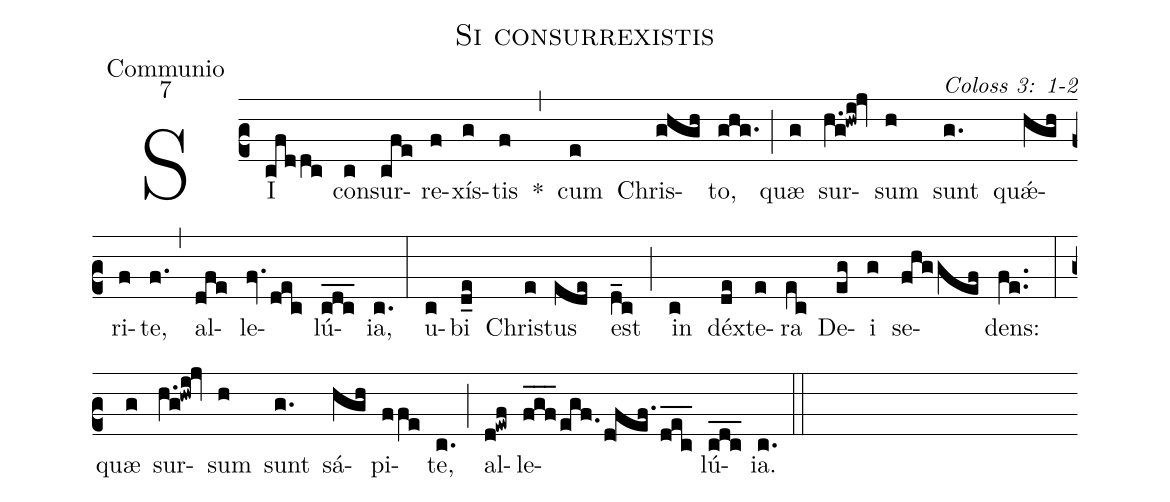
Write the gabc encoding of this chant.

name: Si consurrexistis;
office-part: Communio;
mode: 7;
commentary: Coloss 3: 1-2;
%%
(c2) SI(cfddc) con(c)sur(cfe)re(f)xís(g)tis(f) *(,) cum(e) Chris(ghgh)to,(ghg.) (;) quæ(g) sur(h.g!hwi!jv)sum(h) sunt(g.) quǽ(hgh)ri(f)te,(f.) (,) al(dfe)le(fv.dec)lú(cdc___)ia,(c.) (:)
u(c)bi(d_e) Chris(e)tus(ede) est(d_c) (;) in(c) déx(de)te(e)ra(ec) De(eg)i(g) se(fhggef)dens:(fe..) (:)
quæ(g) sur(h.g!hwi!jv)sum(h) sunt(g.) sá(hgh)pi(ffe)te,(c.) (;) al(d!ewf)le(f_g_f_egf.d!fef./d_e_c_)lú(cdc___)ia.(c.) (::)
